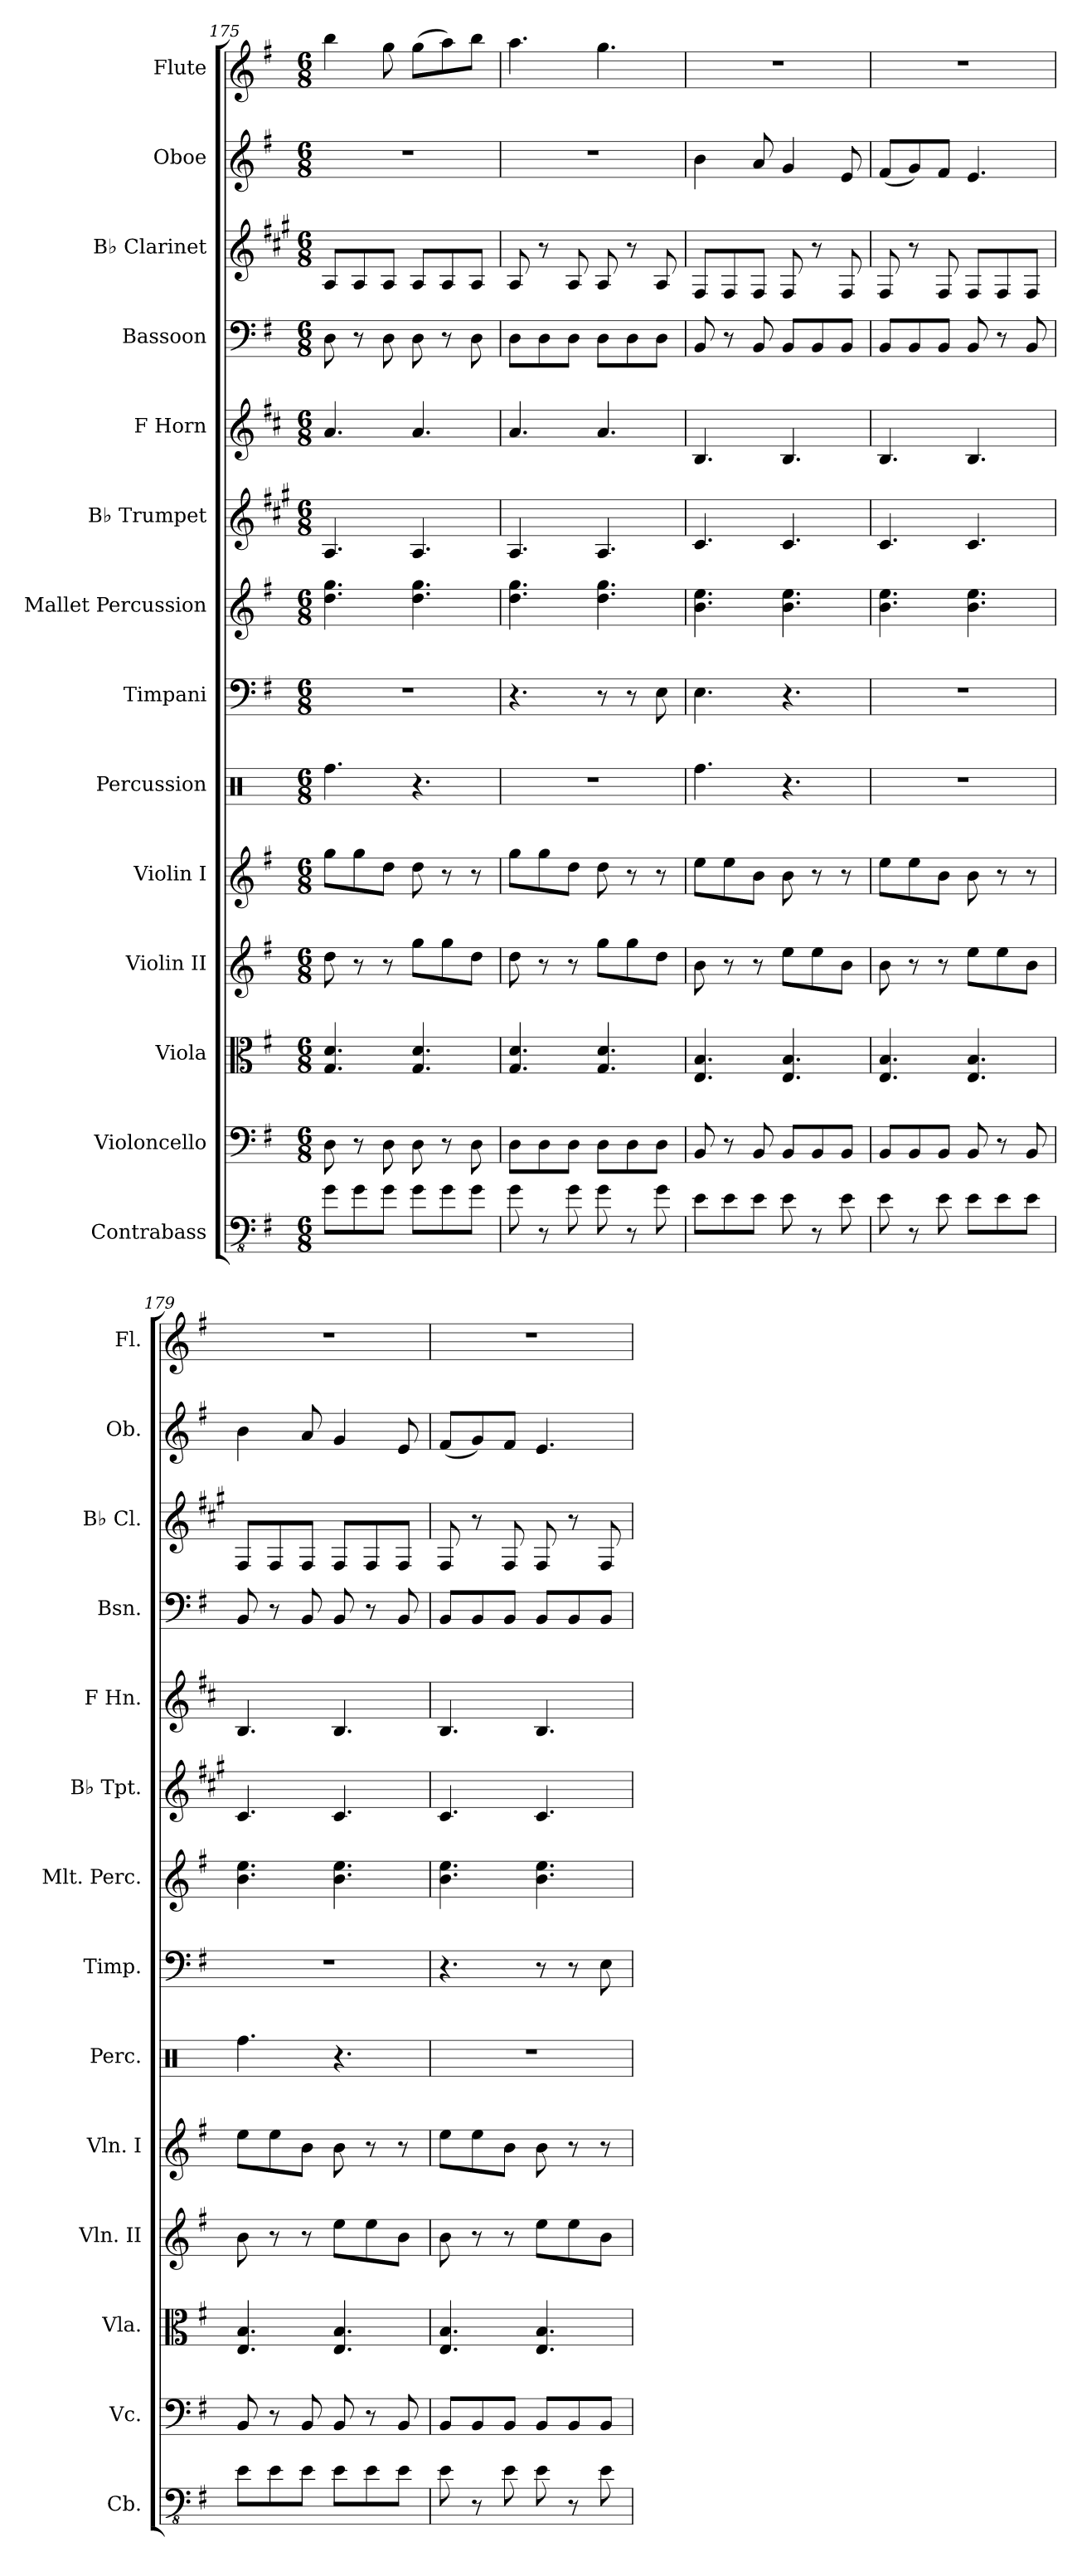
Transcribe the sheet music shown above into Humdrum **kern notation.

**kern	**kern	**kern	**kern	**kern	**kern	**kern	**kern	**kern	**kern	**kern	**kern	**kern	**kern
*part14	*part13	*part12	*part11	*part10	*part9	*part8	*part7	*part6	*part5	*part4	*part3	*part2	*part1
*staff14	*staff13	*staff12	*staff11	*staff10	*staff9	*staff8	*staff7	*staff6	*staff5	*staff4	*staff3	*staff2	*staff1
*I"Contrabass	*I"Violoncello	*I"Viola	*I"Violin II	*I"Violin I	*I"Percussion	*I"Timpani	*I"Mallet Percussion	*I"B♭ Trumpet	*I"F Horn	*I"Bassoon	*I"B♭ Clarinet	*I"Oboe	*I"Flute
*I'Cb.	*I'Vc.	*I'Vla.	*I'Vln. II	*I'Vln. I	*I'Perc.	*I'Timp.	*I'Mlt. Perc.	*I'B♭ Tpt.	*I'F Hn.	*I'Bsn.	*I'B♭ Cl.	*I'Ob.	*I'Fl.
*clefFv4	*clefF4	*clefC3	*clefG2	*clefG2	*clefX	*clefF4	*clefG2	*clefG2	*clefG2	*clefF4	*clefG2	*clefG2	*clefG2
*ITrd7c12	*	*	*	*	*	*	*ITrd-14c-24	*ITrd1c2	*ITrd4c7	*	*ITrd1c2	*	*
*k[f#]	*k[f#]	*k[f#]	*k[f#]	*k[f#]	*k[]	*k[f#]	*k[f#]	*k[f#]	*k[f#]	*k[f#]	*k[f#]	*k[f#]	*k[f#]
*M6/8	*M6/8	*M6/8	*M6/8	*M6/8	*M6/8	*M6/8	*M6/8	*M6/8	*M6/8	*M6/8	*M6/8	*M6/8	*M6/8
=175	=175	=175	=175	=175	=175	=175	=175	=175	=175	=175	=175	=175	=175
8GG\L	8D\	4.G/ 4.d/	8dd\	8gg\L	4.Rff\	2.r	4.dddd\ 4.gggg\	4.G/	4.d/	8D\	8G/L	2.r	4bb\
8GG\	8r	.	8r	8gg\	.	.	.	.	.	8r	8G/	.	.
8GG\J	8D\	.	8r	8dd\J	.	.	.	.	.	8D\	8G/J	.	8gg\
8GG\L	8D\	4.G/ 4.d/	8gg\L	8dd\	4.r	.	4.dddd\ 4.gggg\	4.G/	4.d/	8D\	8G/L	.	(8gg\L
8GG\	8r	.	8gg\	8r	.	.	.	.	.	8r	8G/	.	8aa\)
8GG\J	8D\	.	8dd\J	8r	.	.	.	.	.	8D\	8G/J	.	8bb\J
=176	=176	=176	=176	=176	=176	=176	=176	=176	=176	=176	=176	=176	=176
8GG\	8D\L	4.G/ 4.d/	8dd\	8gg\L	2.r	4.r	4.dddd\ 4.gggg\	4.G/	4.d/	8D\L	8G/	2.r	4.aa\
8r	8D\	.	8r	8gg\	.	.	.	.	.	8D\	8r	.	.
8GG\	8D\J	.	8r	8dd\J	.	.	.	.	.	8D\J	8G/	.	.
8GG\	8D\L	4.G/ 4.d/	8gg\L	8dd\	.	8r	4.dddd\ 4.gggg\	4.G/	4.d/	8D\L	8G/	.	4.gg\
8r	8D\	.	8gg\	8r	.	8r	.	.	.	8D\	8r	.	.
8GG\	8D\J	.	8dd\J	8r	.	8E\	.	.	.	8D\J	8G/	.	.
=177	=177	=177	=177	=177	=177	=177	=177	=177	=177	=177	=177	=177	=177
8EE\L	8BB/	4.E/ 4.B/	8b\	8ee\L	4.Rff\	4.E\	4.bbb\ 4.eeee\	4.B/	4.E/	8BB/	8E/L	4b\	2.r
8EE\	8r	.	8r	8ee\	.	.	.	.	.	8r	8E/	.	.
8EE\J	8BB/	.	8r	8b\J	.	.	.	.	.	8BB/	8E/J	8a/	.
8EE\	8BB/L	4.E/ 4.B/	8ee\L	8b\	4.r	4.r	4.bbb\ 4.eeee\	4.B/	4.E/	8BB/L	8E/	4g/	.
8r	8BB/	.	8ee\	8r	.	.	.	.	.	8BB/	8r	.	.
8EE\	8BB/J	.	8b\J	8r	.	.	.	.	.	8BB/J	8E/	8e/	.
=178	=178	=178	=178	=178	=178	=178	=178	=178	=178	=178	=178	=178	=178
8EE\	8BB/L	4.E/ 4.B/	8b\	8ee\L	2.r	2.r	4.bbb\ 4.eeee\	4.B/	4.E/	8BB/L	8E/	(8f#/L	2.r
8r	8BB/	.	8r	8ee\	.	.	.	.	.	8BB/	8r	8g/)	.
8EE\	8BB/J	.	8r	8b\J	.	.	.	.	.	8BB/J	8E/	8f#/J	.
8EE\L	8BB/	4.E/ 4.B/	8ee\L	8b\	.	.	4.bbb\ 4.eeee\	4.B/	4.E/	8BB/	8E/L	4.e/	.
8EE\	8r	.	8ee\	8r	.	.	.	.	.	8r	8E/	.	.
8EE\J	8BB/	.	8b\J	8r	.	.	.	.	.	8BB/	8E/J	.	.
=179	=179	=179	=179	=179	=179	=179	=179	=179	=179	=179	=179	=179	=179
8EE\L	8BB/	4.E/ 4.B/	8b\	8ee\L	4.Rff\	2.r	4.bbb\ 4.eeee\	4.B/	4.E/	8BB/	8E/L	4b\	2.r
8EE\	8r	.	8r	8ee\	.	.	.	.	.	8r	8E/	.	.
8EE\J	8BB/	.	8r	8b\J	.	.	.	.	.	8BB/	8E/J	8a/	.
8EE\L	8BB/	4.E/ 4.B/	8ee\L	8b\	4.r	.	4.bbb\ 4.eeee\	4.B/	4.E/	8BB/	8E/L	4g/	.
8EE\	8r	.	8ee\	8r	.	.	.	.	.	8r	8E/	.	.
8EE\J	8BB/	.	8b\J	8r	.	.	.	.	.	8BB/	8E/J	8e/	.
=180	=180	=180	=180	=180	=180	=180	=180	=180	=180	=180	=180	=180	=180
8EE\	8BB/L	4.E/ 4.B/	8b\	8ee\L	2.r	4.r	4.bbb\ 4.eeee\	4.B/	4.E/	8BB/L	8E/	(8f#/L	2.r
8r	8BB/	.	8r	8ee\	.	.	.	.	.	8BB/	8r	8g/)	.
8EE\	8BB/J	.	8r	8b\J	.	.	.	.	.	8BB/J	8E/	8f#/J	.
8EE\	8BB/L	4.E/ 4.B/	8ee\L	8b\	.	8r	4.bbb\ 4.eeee\	4.B/	4.E/	8BB/L	8E/	4.e/	.
8r	8BB/	.	8ee\	8r	.	8r	.	.	.	8BB/	8r	.	.
8EE\	8BB/J	.	8b\J	8r	.	8E\	.	.	.	8BB/J	8E/	.	.
=	=	=	=	=	=	=	=	=	=	=	=	=	=
*-	*-	*-	*-	*-	*-	*-	*-	*-	*-	*-	*-	*-	*-
